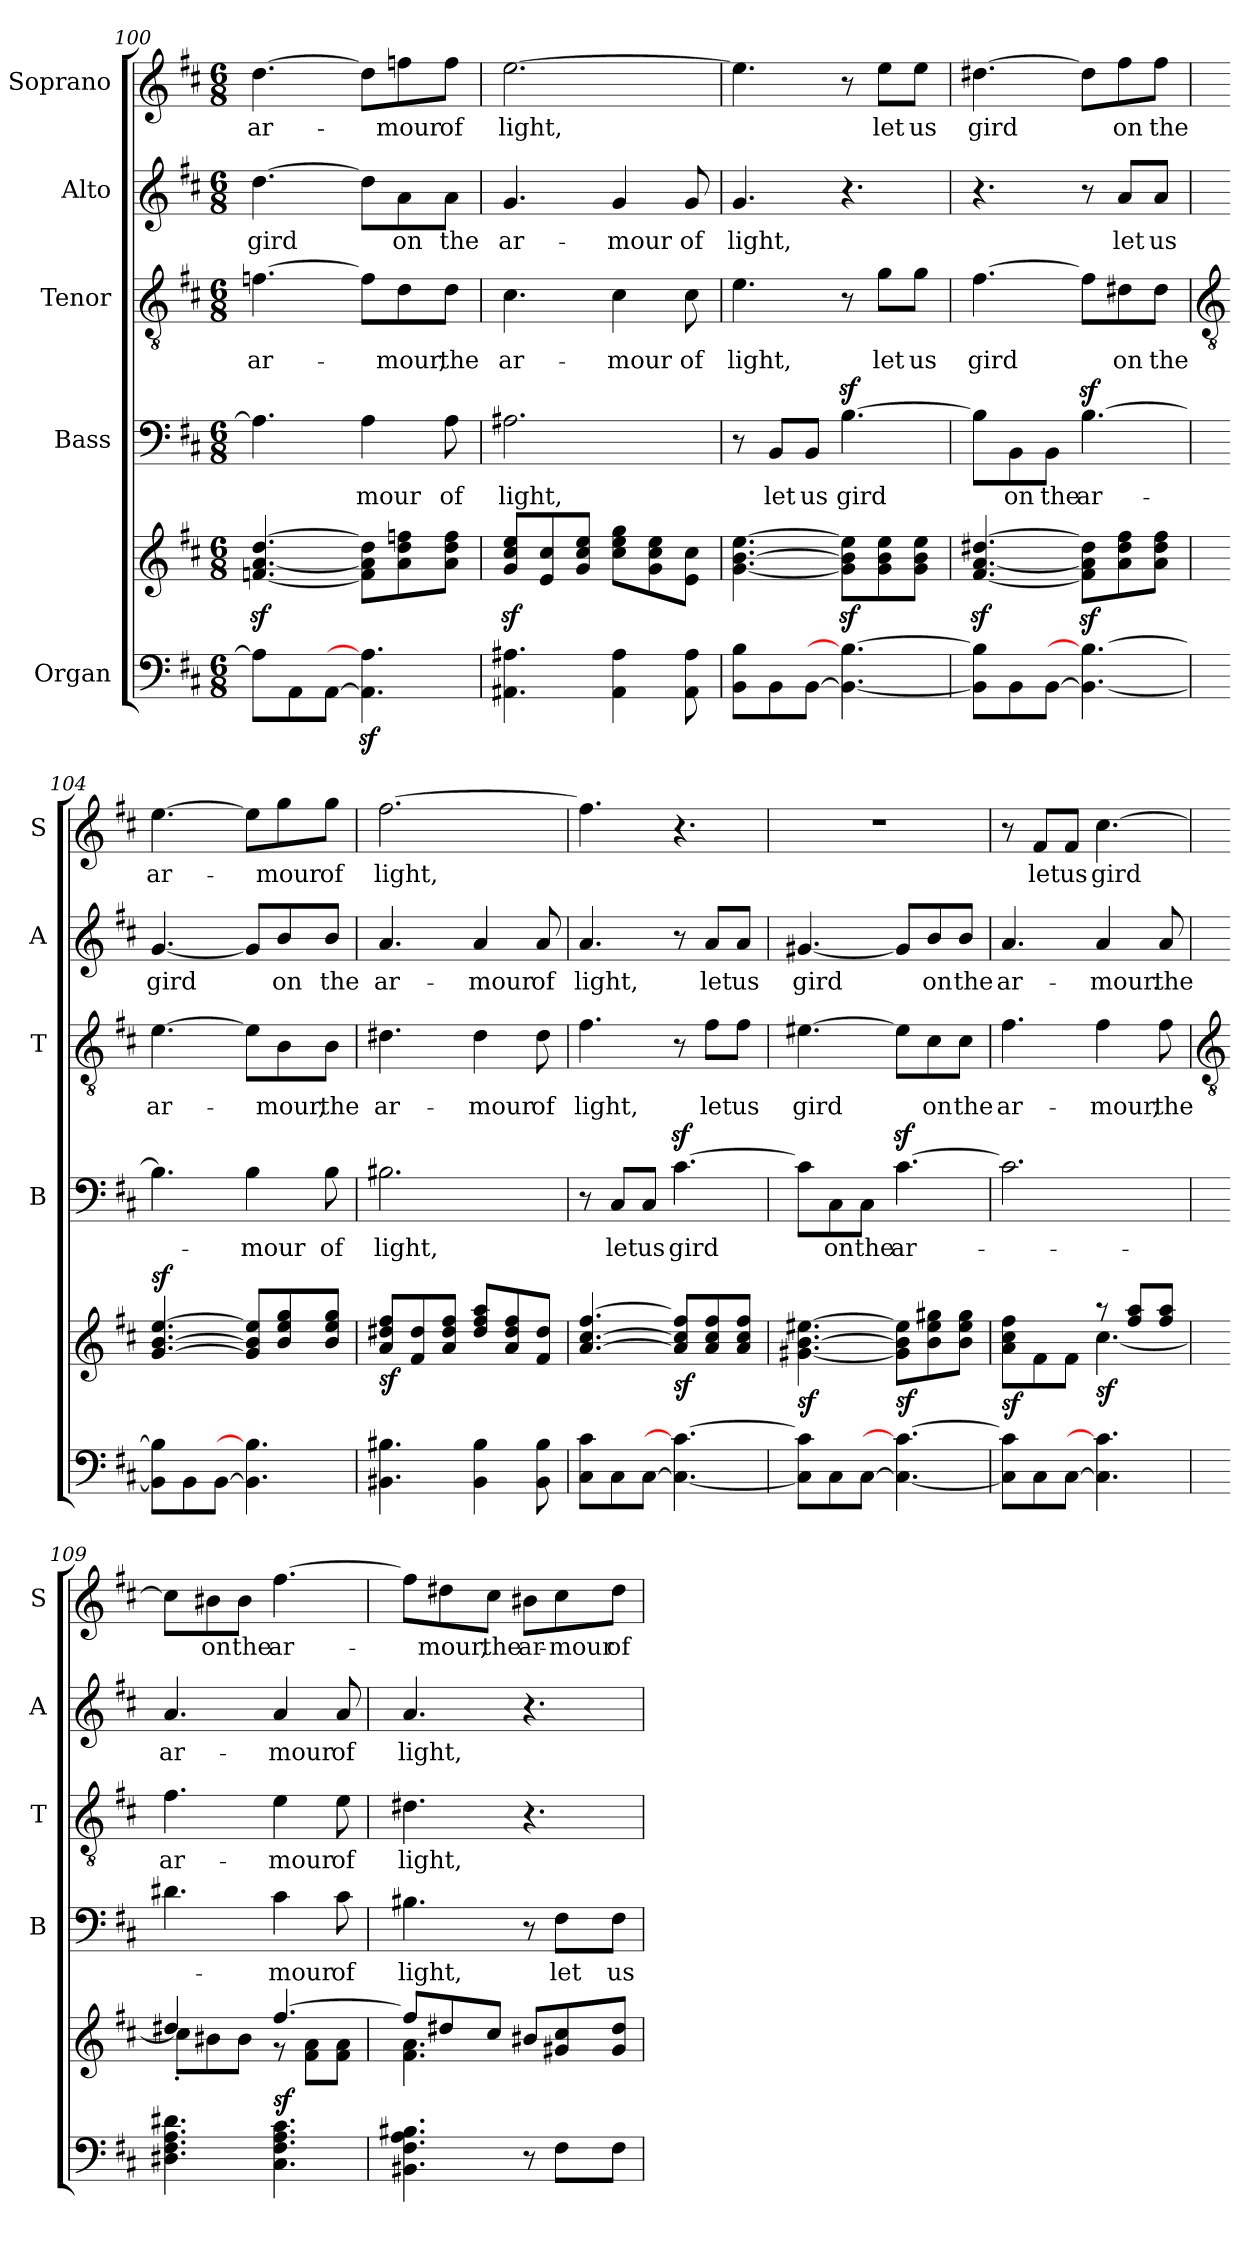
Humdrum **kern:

**kern	**kern	**dynam	**kern	**text	**kern	**text	**kern	**text	**kern	**text
*part5	*part5	*part5	*part4	*part4	*part3	*part3	*part2	*part2	*part1	*part1
*staff6	*staff5	*staff5/6	*staff4	*staff4	*staff3	*staff3	*staff2	*staff2	*staff1	*staff1
*I"Organ	*	*	*I"Bass	*	*I"Tenor	*	*I"Alto	*	*I"Soprano	*
*	*	*	*I'B	*	*I'T	*	*I'A	*	*I'S	*
*clefF4	*clefG2	*	*clefF4	*	*clefGv2	*	*clefG2	*	*clefG2	*
*k[f#c#]	*k[f#c#]	*	*k[f#c#]	*	*k[f#c#]	*	*k[f#c#]	*	*k[f#c#]	*
*D:	*D:	*	*D:	*	*D:	*	*D:	*	*D:	*
*M6/8	*M6/8	*	*M6/8	*	*M6/8	*	*M6/8	*	*M6/8	*
=100	=100	=100	=100	=100	=100	=100	=100	=100	=100	=100
!	!	!	!	!	!	!LO:LY:b	!	!LO:LY:b	!	!LO:LY:b
8AL]	[4.fnz< [4.az< [4.ddz<	.	4.A]	.	[4.fn	ar-	[4.dd	gird	[4.dd	ar-
8AA	.	.	.	.	.	.	.	.	.	.
[8AAJ	.	.	.	.	.	.	.	.	.	.
!	!	!	!	!LO:LY:b	!	!	!	!	!	!
4.AA]z> 4.A]z>	8f] 8a] 8dd]L	.	4A	mour	8f\L]	.	8dd\L]	.	8dd\L]	.
!	!	!	!	!	!	!LO:LY:b	!	!LO:LY:b	!	!LO:LY:b
.	8a 8dd 8ffn	.	.	.	8d\	mour,	8a\	on	8ffn\	mour
!	!	!	!	!LO:LY:b	!	!LO:LY:b	!	!LO:LY:b	!	!LO:LY:b
.	8a 8dd 8ffJ	.	8A	of	8d\J	the	8a\J	the	8ff\J	of
=101	=101	=101	=101	=101	=101	=101	=101	=101	=101	=101
!	!	!	!	!LO:LY:b	!	!LO:LY:b	!	!LO:LY:b	!	!LO:LY:b
4.AA#X 4.A#X	8gz< 8cc#z< 8eez<L	.	2.A#X	light,	4.c#	ar-	4.g	ar-	[2.ee	light,
.	8e 8cc#	.	.	.	.	.	.	.	.	.
.	8g 8cc# 8eeJ	.	.	.	.	.	.	.	.	.
!	!	!	!	!	!	!LO:LY:b	!	!LO:LY:b	!	!
4AA# 4A#	8cc# 8ee 8ggL	.	.	.	4c#	-mour	4g	-mour	.	.
.	8g 8cc# 8ee	.	.	.	.	.	.	.	.	.
!	!	!	!	!	!	!LO:LY:b	!	!LO:LY:b	!	!
8AA# 8A#	8e 8cc#J	.	.	.	8c#	of	8g	of	.	.
=102	=102	=102	=102	=102	=102	=102	=102	=102	=102	=102
!	!	!	!	!	!	!LO:LY:b	!	!LO:LY:b	!	!
8BB 8BL	[4.g [4.b [4.ee	.	8r	.	4.e	light,	4.g	light,	4.ee]	.
!	!	!	!	!LO:LY:b	!	!	!	!	!	!
8BB	.	.	8BB/L	let	.	.	.	.	.	.
!	!	!	!	!LO:LY:b	!	!	!	!	!	!
[8BBJ	.	.	8BB/J	us	.	.	.	.	.	.
!	!	!	!	!LO:LY:b	!	!	!	!	!	!
4.BB_ 4.B_	8g]z< 8b]z< 8ee]z<L	.	[4.Bz<	gird	8r	.	4.r	.	8r	.
!	!	!	!	!	!	!LO:LY:b	!	!	!	!LO:LY:b
.	8g 8b 8ee	.	.	.	8g\L	let	.	.	8ee\L	let
!	!	!	!	!	!	!LO:LY:b	!	!	!	!LO:LY:b
.	8g 8b 8eeJ	.	.	.	8g\J	us	.	.	8ee\J	us
=103	=103	=103	=103	=103	=103	=103	=103	=103	=103	=103
!	!	!	!	!	!	!LO:LY:b	!	!	!	!LO:LY:b
8BB] 8B]L	[4.f#z< [4.az< [4.dd#Xz<	.	8B\L]	.	[4.f#	gird	4.r	.	[4.dd#X	gird
!	!	!	!	!LO:LY:b	!	!	!	!	!	!
8BB	.	.	8BB\	on	.	.	.	.	.	.
!	!	!	!	!LO:LY:b	!	!	!	!	!	!
[8BBJ	.	.	8BB\J	the	.	.	.	.	.	.
!	!	!	!	!LO:LY:b	!	!	!	!	!	!
4.BB_ 4.B_	8f#]z< 8a]z< 8dd#]z<L	.	[4.Bz<	ar-	8f#\L]	.	8r	.	8dd#\L]	.
!	!	!	!	!	!	!LO:LY:b	!	!LO:LY:b	!	!LO:LY:b
.	8a 8dd# 8ff#	.	.	.	8d#X\	on	8a/L	let	8ff#\	on
!	!	!	!	!	!	!LO:LY:b	!	!LO:LY:b	!	!LO:LY:b
.	8a 8dd# 8ff#J	.	.	.	8d#\J	the	8a/J	us	8ff#\J	the
!!LO:LB:g=z
=104	=104	=104	=104	=104	=104	=104	=104	=104	=104	=104
*	*	*	*	*	*clefGv2	*	*	*	*	*
*	*^	*	*	*	*	*	*	*	*	*
!	!	!LO:N:vis=1	!LO:DY:a	!	!	!	!LO:LY:b	!	!LO:LY:b	!	!LO:LY:b
8BB] 8B]L	[4.g [4.b [4.ee	2.ryy	sf	4.B]	.	[4.e	ar-	[4.g	gird	[4.ee	ar-
8BB	.	.	.	.	.	.	.	.	.	.	.
[8BBJ	.	.	.	.	.	.	.	.	.	.	.
!	!	!	!	!	!LO:LY:b	!	!	!	!	!	!
4.BB] 4.B]	8g] 8b] 8ee]L	.	.	4B	mour	8e\L]	.	8g/L]	.	8ee\L]	.
!	!	!	!	!	!	!	!LO:LY:b	!	!LO:LY:b	!	!LO:LY:b
.	8b 8ee 8gg	.	.	.	.	8B\	mour,	8b/	on	8gg\	mour
!	!	!	!	!	!LO:LY:b	!	!LO:LY:b	!	!LO:LY:b	!	!LO:LY:b
.	8b 8ee 8ggJ	.	.	8B	of	8B\J	the	8b/J	the	8gg\J	of
=105	=105	=105	=105	=105	=105	=105	=105	=105	=105	=105	=105
!	!	!LO:N:vis=1	!LO:DY:b	!	!LO:LY:b	!	!LO:LY:b	!	!LO:LY:b	!	!LO:LY:b
4.BB#X 4.B#X	8a 8dd#X 8ff#L	2.ryy	sf	2.B#X	light,	4.d#X	ar-	4.a	ar-	[2.ff#	light,
.	8f# 8dd#	.	.	.	.	.	.	.	.	.	.
.	8a 8dd# 8ff#J	.	.	.	.	.	.	.	.	.	.
!	!	!	!	!	!	!	!LO:LY:b	!	!LO:LY:b	!	!
4BB# 4B#	8dd# 8ff# 8aaL	.	.	.	.	4d#	-mour	4a	-mour	.	.
.	8a 8dd# 8ff#	.	.	.	.	.	.	.	.	.	.
!	!	!	!	!	!	!	!LO:LY:b	!	!LO:LY:b	!	!
8BB# 8B#	8f# 8dd#J	.	.	.	.	8d#	of	8a	of	.	.
=106	=106	=106	=106	=106	=106	=106	=106	=106	=106	=106	=106
!	!	!LO:N:vis=1	!	!	!	!	!LO:LY:b	!	!LO:LY:b	!	!
8C# 8c#L	[4.a [4.cc# [4.ff#	2.ryy	.	8r	.	4.f#	light,	4.a	light,	4.ff#]	.
!	!	!	!	!	!LO:LY:b	!	!	!	!	!	!
8C#	.	.	.	8C#/L	let	.	.	.	.	.	.
!	!	!	!	!	!LO:LY:b	!	!	!	!	!	!
[8C#J	.	.	.	8C#/J	us	.	.	.	.	.	.
!	!	!	!LO:DY:b	!	!LO:LY:b	!	!	!	!	!	!
4.C#_ 4.c#_	8a] 8cc#] 8ff#]L	.	sf	[4.c#z<	gird	8r	.	8r	.	4.r	.
!	!	!	!	!	!	!	!LO:LY:b	!	!LO:LY:b	!	!
.	8a 8cc# 8ff#	.	.	.	.	8f#\L	let	8a/L	let	.	.
!	!	!	!	!	!	!	!LO:LY:b	!	!LO:LY:b	!	!
.	8a 8cc# 8ff#J	.	.	.	.	8f#\J	us	8a/J	us	.	.
=107	=107	=107	=107	=107	=107	=107	=107	=107	=107	=107	=107
!	!	!	!LO:DY:b	!	!	!	!LO:LY:b	!	!LO:LY:b	!LO:N:vis=1	!
8C#] 8c#]L	[4.g#X [4.b [4.ee#X	2ryy	sf	8c#\L]	.	[4.e#X	gird	[4.g#X	gird	2.r	.
!	!	!	!	!	!LO:LY:b	!	!	!	!	!	!
8C#	.	.	.	8C#\	on	.	.	.	.	.	.
!	!	!	!	!	!LO:LY:b	!	!	!	!	!	!
[8C#J	.	.	.	8C#\J	the	.	.	.	.	.	.
!	!	!	!LO:DY:b	!	!LO:LY:b	!	!	!	!	!	!
4.C#_ 4.c#_	8g#] 8b] 8ee#]L	.	sf	[4.c#z<	ar-	8e#\L]	.	8g#/L]	.	.	.
!	!	!	!	!	!	!	!LO:LY:b	!	!LO:LY:b	!	!
.	8b 8ee# 8gg#X	4ryy	.	.	.	8c#\	on	8b/	on	.	.
!	!	!	!	!	!	!	!LO:LY:b	!	!LO:LY:b	!	!
.	8b 8ee# 8gg#J	.	.	.	.	8c#\J	the	8b/J	the	.	.
=108	=108	=108	=108	=108	=108	=108	=108	=108	=108	=108	=108
!	!	!	!LO:DY:b	!	!	!	!LO:LY:b	!	!LO:LY:b	!	!
8C#] 8c#]L	8a 8cc# 8ff#L	4ryy	sf	2.c#]	.	4.f#	ar-	4.a	ar-	8r	.
!	!	!	!	!	!	!	!	!	!	!	!LO:LY:b
8C#	8f#	.	.	.	.	.	.	.	.	8f#/L	let
!	!	!	!	!	!	!	!	!	!	!	!LO:LY:b
[8C#J	8f#J	8ryy	.	.	.	.	.	.	.	8f#/J	us
!	!	!	!LO:DY:b	!	!	!	!LO:LY:b	!	!LO:LY:b	!	!LO:LY:b
4.C#] 4.c#]	8r	[4.cc#	sf	.	.	4f#	-mour,	4a	-mour.	[4.cc#	gird
.	8ff#/ 8aa/L	.	.	.	.	.	.	.	.	.	.
!	!	!	!	!	!	!	!LO:LY:b	!	!LO:LY:b	!	!
.	8ff#/ 8aa/J	.	.	.	.	8f#	the	8a	the	.	.
!!LO:LB:g=z
=109	=109	=109	=109	=109	=109	=109	=109	=109	=109	=109	=109
*	*	*	*	*	*	*clefGv2	*	*	*	*	*
!	!	!	!	!	!	!	!LO:LY:b	!	!LO:LY:b	!	!
4.D#X 4.F# 4.A 4.d#X	4dd#X/	8cc#'L]	.	4.d#X	.	4.f#	ar-	4.a	ar-	8cc#\L]	.
!	!	!	!	!	!	!	!	!	!	!	!LO:LY:b
.	.	8b#X	.	.	.	.	.	.	.	8b#X\	on
!	!	!	!	!	!	!	!	!	!	!	!LO:LY:b
.	8ryy	8b#J	.	.	.	.	.	.	.	8b#\J	the
!	!	!	!LO:DY:b	!	!LO:LY:b	!	!LO:LY:b	!	!LO:LY:b	!	!LO:LY:b
4.C# 4.F# 4.A 4.c#	[4.ff#/	8r	sf	4c#	mour	4e	-mour	4a	-mour	[4.ff#	ar-
.	.	8f#\ 8a\L	.	.	.	.	.	.	.	.	.
!	!	!	!	!	!LO:LY:b	!	!LO:LY:b	!	!LO:LY:b	!	!
.	.	8f#\ 8a\J	.	8c#	of	8e	of	8a	of	.	.
=110	=110	=110	=110	=110	=110	=110	=110	=110	=110	=110	=110
!	!	!	!	!	!LO:LY:b	!	!LO:LY:b	!	!LO:LY:b	!	!
4.BB#X 4.F# 4.A 4.B#X	8ff#/L]	4.f#\ 4.a\	.	4.B#X	light,	4.d#X	light,	4.a	light,	8ff#\L]	.
!	!	!	!	!	!	!	!	!	!	!	!LO:LY:b
.	8dd#X/	.	.	.	.	.	.	.	.	8dd#X\	mour,
!	!	!	!	!	!	!	!	!	!	!	!LO:LY:b
.	8cc#/J	.	.	.	.	.	.	.	.	8cc#\J	the
!	!	!	!	!	!	!	!	!	!	!	!LO:LY:b
8r	8b#X/L	4.ryy	.	8r	.	4.r	.	4.r	.	8b#X\L	ar-
!	!	!	!	!	!LO:LY:b	!	!	!	!	!	!LO:LY:b
8F#L	8g#X/ 8cc#/	.	.	8F#\L	let	.	.	.	.	8cc#\	-mour
!	!	!	!	!	!LO:LY:b	!	!	!	!	!	!LO:LY:b
8F#J	8g#/ 8dd#/J	.	.	8F#\J	us	.	.	.	.	8dd#\J	of
*	*v	*v	*	*	*	*	*	*	*	*	*
=	=	=	=	=	=	=	=	=	=	=
*-	*-	*-	*-	*-	*-	*-	*-	*-	*-	*-
